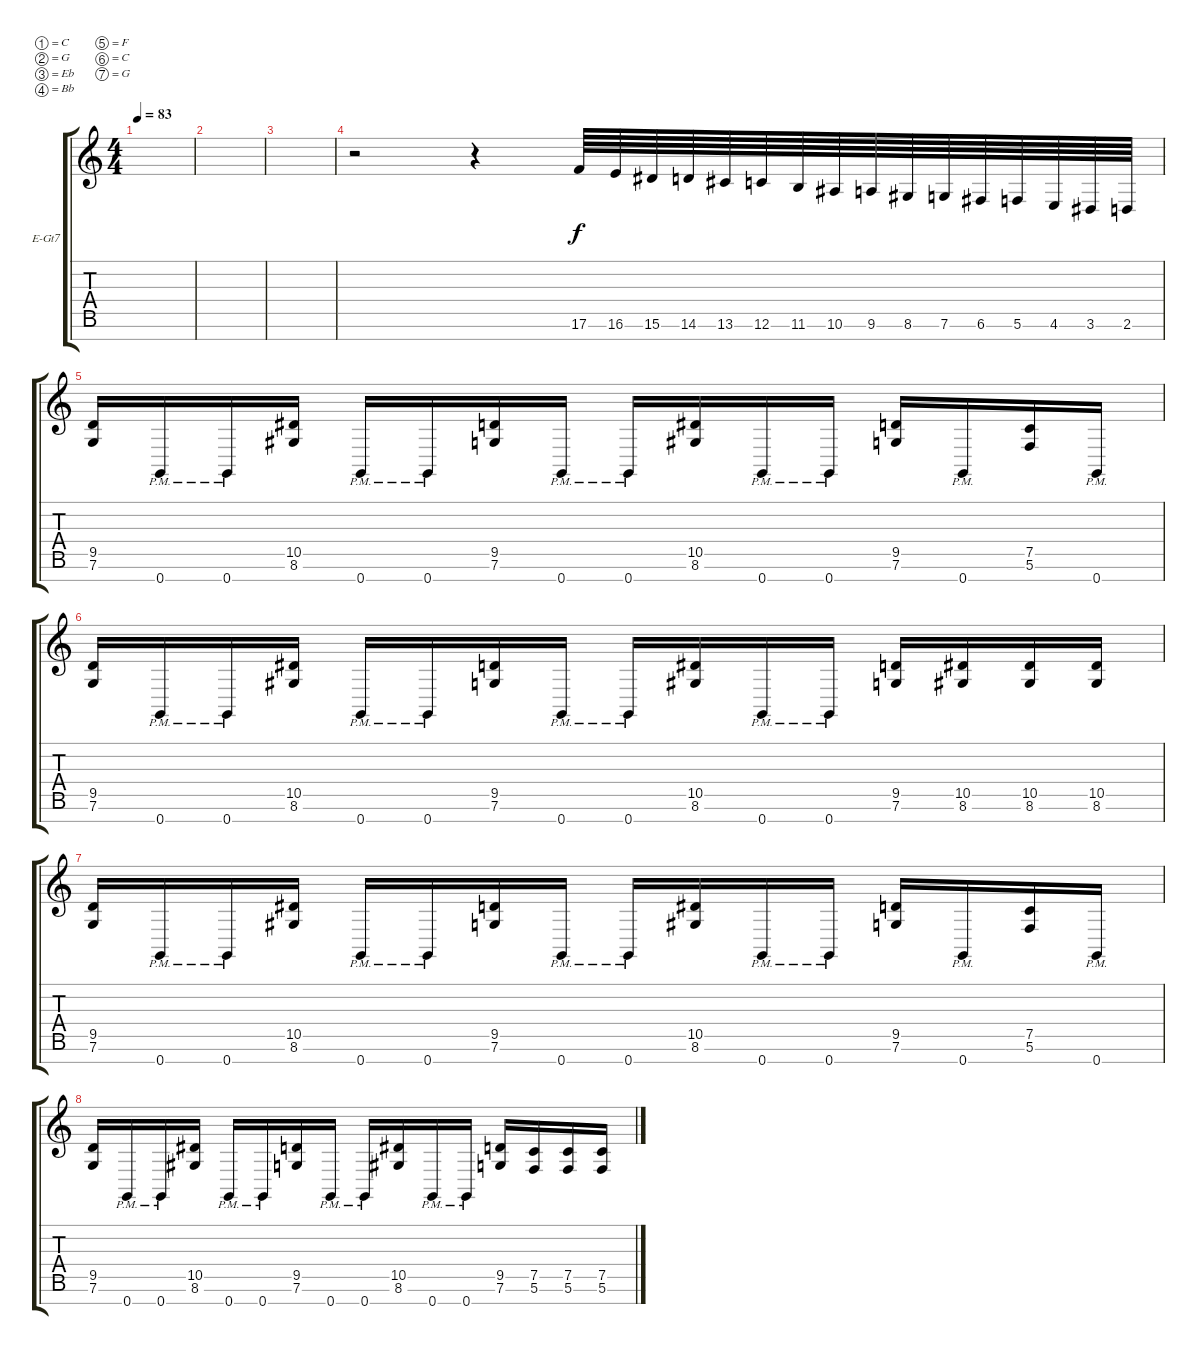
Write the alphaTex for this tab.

\defaultSystemsLayout 4
\bracketExtendMode groupsimilarinstruments
\firstSystemTrackNameOrientation horizontal
\otherSystemsTrackNameOrientation horizontal
\track ("Lead" "E-Gt7") {instrument distortionguitar}
\staff {score tabs}
\tuning (C4 G3 Eb3 Bb2 F2 C2 G1)
\ts (4 4)
\tempo 83
\clef g2
\scale
0.485477
\ks c
|
\scale
0.257261 |
\scale
0.257261 |
\scale
0.333333 r.2 r.4 17.6.64 16.6.64 15.6.64 14.6.64 13.6.64 12.6.64 11.6.64 10.6.64 9.6.64 8.6.64 7.6.64 6.6.64 5.6.64 4.6.64 3.6.64 2.6.64 |
\scale
0.333333 (7.6 9.5).16 0.7{pm}.16 0.7{pm}.16 (8.6 10.5).16 0.7{pm}.16 0.7{pm}.16 (7.6 9.5).16 0.7{pm}.16 0.7{pm}.16 (8.6 10.5).16 0.7{pm}.16 0.7{pm}.16 (7.6 9.5).16 0.7{pm}.16 (5.6 7.5).16 0.7{pm}.16 |
\scale
0.333333 (7.6 9.5).16 0.7{pm}.16 0.7{pm}.16 (8.6 10.5).16 0.7{pm}.16 0.7{pm}.16 (7.6 9.5).16 0.7{pm}.16 0.7{pm}.16 (8.6 10.5).16 0.7{pm}.16 0.7{pm}.16 (7.6 9.5).16 (8.6 10.5).16 (8.6 10.5).16 (8.6 10.5).16 |
\scale
0.333333 (7.6 9.5).16 0.7{pm}.16 0.7{pm}.16 (8.6 10.5).16 0.7{pm}.16 0.7{pm}.16 (7.6 9.5).16 0.7{pm}.16 0.7{pm}.16 (8.6 10.5).16 0.7{pm}.16 0.7{pm}.16 (7.6 9.5).16 0.7{pm}.16 (5.6 7.5).16 0.7{pm}.16 |
\scale
0.333333 (7.6 9.5).16 0.7{pm}.16 0.7{pm}.16 (8.6 10.5).16 0.7{pm}.16 0.7{pm}.16 (7.6 9.5).16 0.7{pm}.16 0.7{pm}.16 (8.6 10.5).16 0.7{pm}.16 0.7{pm}.16 (7.6 9.5).16 (5.6 7.5).16 (5.6 7.5).16 (5.6 7.5).16
